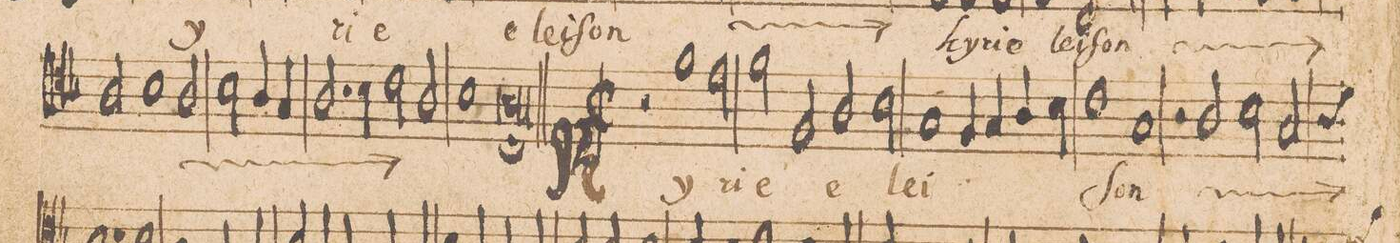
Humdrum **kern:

**kern	**text
*I"[ALTVS.]	*
*clefC4	*
*k[b-]	*
*met(c|)	*
*M2/1	*
2A/	-i-
1B-\	-son
2A/	ky-
=28-	=28-
2B-\	-ri-
4A/	.
4G/	.
2.A/	-e
4B-\	.
=29-	=29-
2c\	.
2A/	[e-]
1B-\	-lei-
=30-	=30-
0Al\;<	-ſon
*	*Xij
=31||	=31||
*M2/1	*
*met(c|)	*
2r	.
1f\	Ky-
2e\	-ri-
=32-	=32-
2f\	-e
2F/	.
2A/	e-
2B-\	.
=33-	=33-
1G/	-lei-
4F/	.
4G/	.
4A/	.
4B-\	.
=34-	=34-
1c\	.
1G/	-ſon
=35-	=35-
2r	.
*	*ij
2A/	Ky-
2B-\	-ri-
*custos:A	*
2G/	-e
=36-	=36-
*-	*-
